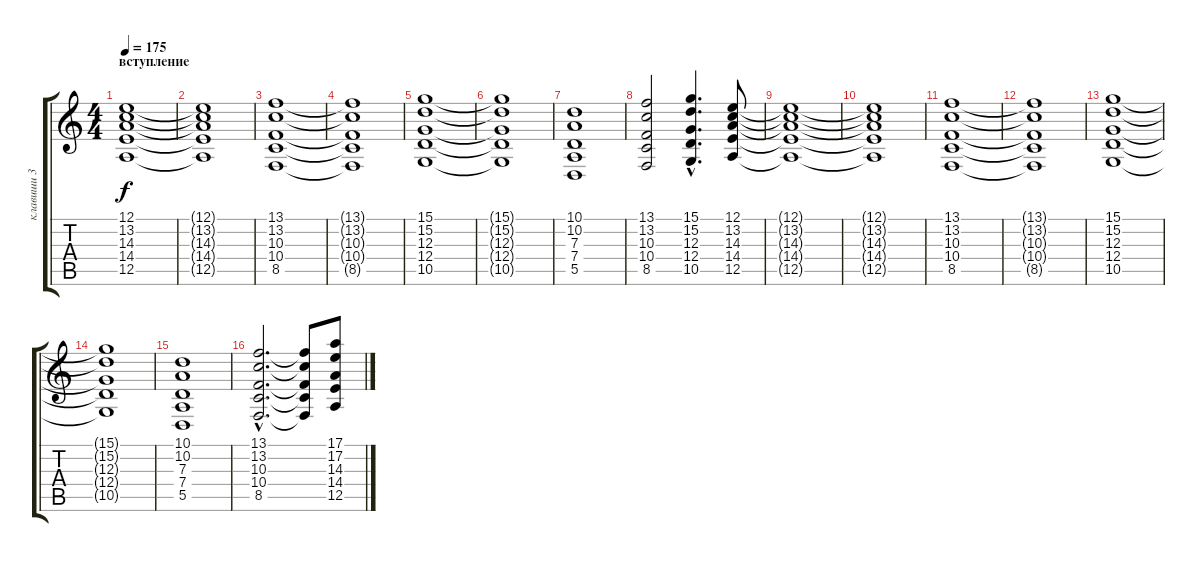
\track ("клавиши 3" "клавиши 3") {instrument synthstrings2}
\staff {score tabs}
\tuning (E4 B3 G3 D3 A2 E2) {hide}
\ts (4 4)
\section ("" "вступление")
\tempo 175
\clef g2
\ks c
(12.1 13.2 14.3 14.4 12.5).1{dy f instrument synthstrings2} |
(12.1{t} 13.2{t} 14.3{t} 14.4{t} 12.5{t}).1 |
(13.1 13.2 10.3 10.4 8.5).1 |
(13.1{t} 13.2{t} 10.3{t} 10.4{t} 8.5{t}).1 |
(15.1 15.2 12.3 12.4 10.5).1 |
(15.1{t} 15.2{t} 12.3{t} 12.4{t} 10.5{t}).1 |
(10.1 10.2 7.3 7.4 5.5).1 |
(13.1 13.2 10.3 10.4 8.5).2 (15.1{hac} 15.2{hac} 12.3{hac} 12.4{hac} 10.5{hac}).4{d} (12.1 13.2 14.3 14.4 12.5).8 |
(12.1{t} 13.2{t} 14.3{t} 14.4{t} 12.5{t}).1 |
(12.1{t} 13.2{t} 14.3{t} 14.4{t} 12.5{t}).1 |
(13.1 13.2 10.3 10.4 8.5).1 |
(13.1{t} 13.2{t} 10.3{t} 10.4{t} 8.5{t}).1 |
(15.1 15.2 12.3 12.4 10.5).1 |
(15.1{t} 15.2{t} 12.3{t} 12.4{t} 10.5{t}).1 |
(10.1 10.2 7.3 7.4 5.5).1 |
(13.1{hac} 13.2{hac} 10.3{hac} 10.4{hac} 8.5{hac}).2{d} (13.1{t} 13.2{t} 10.3{t} 10.4{t} 8.5{t}).8 (17.1 17.2 14.3 14.4 12.5).8
